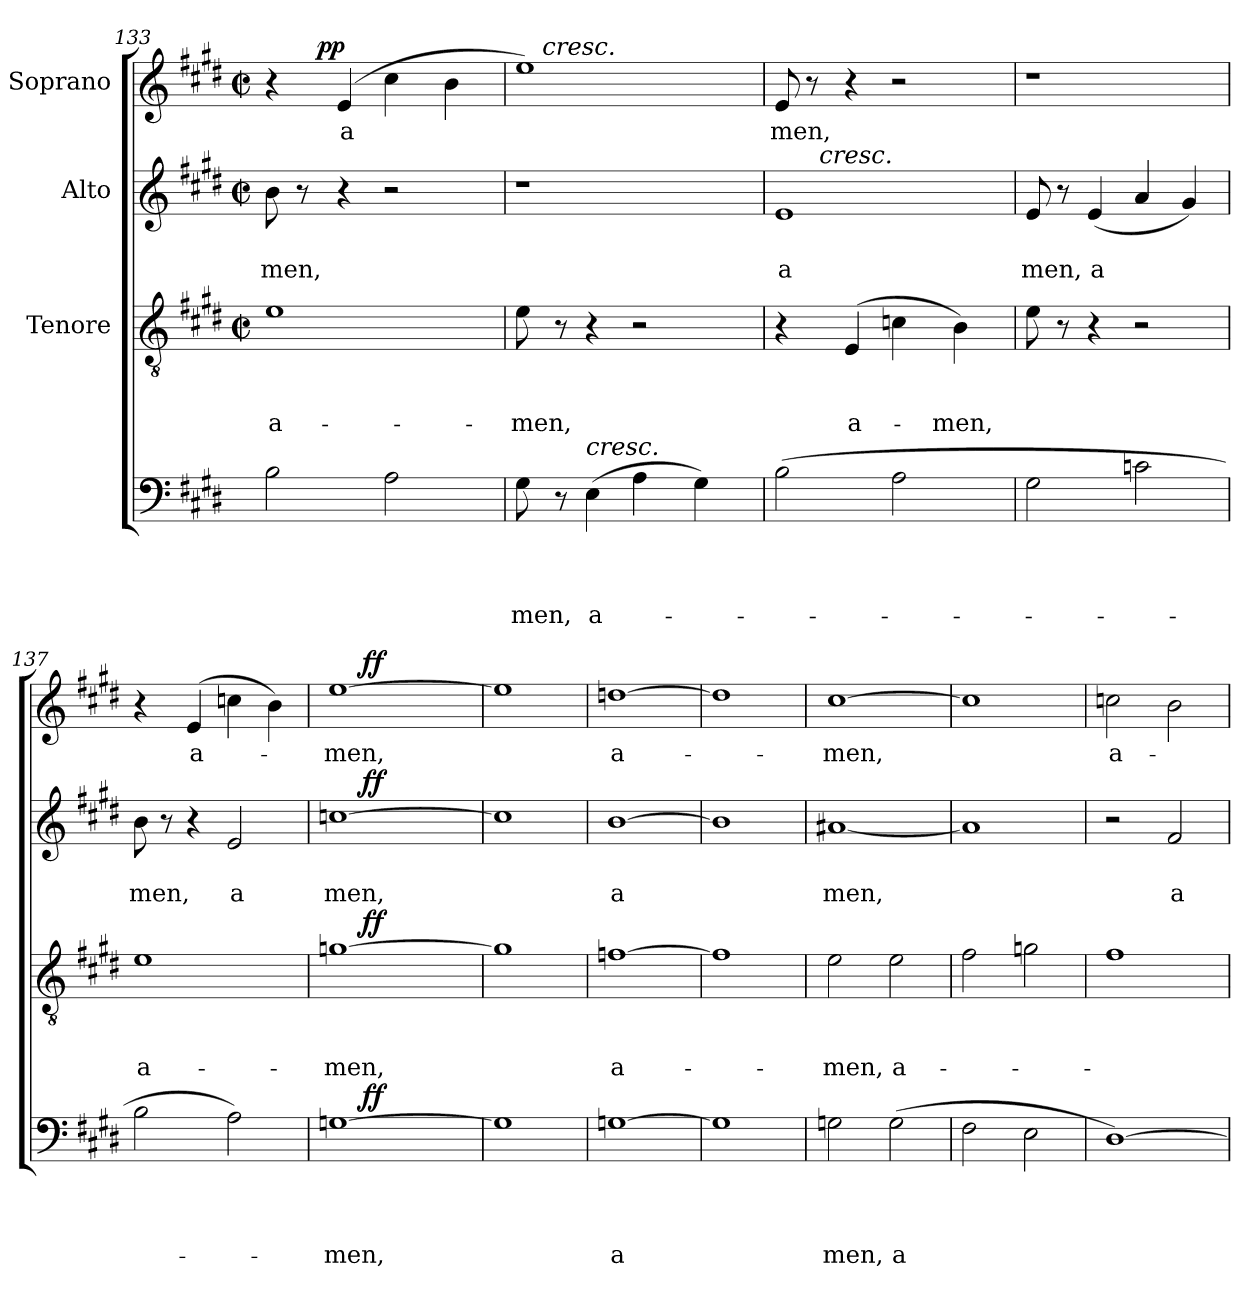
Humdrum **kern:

**kern	**text	**text	**text	**text	**dynam	**kern	**text	**text	**text	**dynam	**kern	**text	**text	**dynam	**kern	**text	**dynam
*part4	*part4	*part4	*part4	*part4	*part4	*part3	*part3	*part3	*part3	*part3	*part2	*part2	*part2	*part2	*part1	*part1	*part1
*staff4	*staff4	*staff4	*staff4	*staff4	*staff4	*staff3	*staff3	*staff3	*staff3	*staff3	*staff2	*staff2	*staff2	*staff2	*staff1	*staff1	*staff1
*	*	*	*	*	*	*I"Tenore	*	*	*	*	*I"Alto	*	*	*	*I"Soprano	*	*
*clefF4	*	*	*	*	*	*clefGv2	*	*	*	*	*clefG2	*	*	*	*clefG2	*	*
*k[f#c#g#d#]	*	*	*	*	*	*k[f#c#g#d#]	*	*	*	*	*k[f#c#g#d#]	*	*	*	*k[f#c#g#d#]	*	*
*E:	*	*	*	*	*	*E:	*	*	*	*	*E:	*	*	*	*E:	*	*
*	*	*	*	*	*	*M2/2	*	*	*	*	*M2/2	*	*	*	*M2/2	*	*
*	*	*	*	*	*	*met(c|)	*	*	*	*	*met(c|)	*	*	*	*met(c|)	*	*
=133	=133	=133	=133	=133	=133	=133	=133	=133	=133	=133	=133	=133	=133	=133	=133	=133	=133
!	!	!	!	!	!	!	!	!	!LO:LY:b	!	!	!	!LO:LY:b	!	!	!	!
*	*	*	*	*	*	*	*	*	*	*	*	*	*	*	*^	*	*
2B\	.	.	.	.	.	1e	.	.	a-	.	8b\	.	men,	.	4r	8.ryy	.	.
.	.	.	.	.	.	.	.	.	.	.	8r	.	.	.	.	.	.	.
!	!	!	!	!	!	!	!	!	!	!	!	!	!	!	!	!	!	!LO:DY:a
.	.	.	.	.	.	.	.	.	.	.	.	.	.	.	.	2ryy	.	pp
!	!	!	!	!	!	!	!	!	!	!	!	!	!	!	!	!	!LO:LY:b	!
.	.	.	.	.	.	.	.	.	.	.	4r	.	.	.	(4e/	.	a	.
2A\	.	.	.	.	.	.	.	.	.	.	2r	.	.	.	4cc#\	.	.	.
.	.	.	.	.	.	.	.	.	.	.	.	.	.	.	.	4ryy	.	.
.	.	.	.	.	.	.	.	.	.	.	.	.	.	.	4b\	.	.	.
.	.	.	.	.	.	.	.	.	.	.	.	.	.	.	.	16ryy	.	.
=134	=134	=134	=134	=134	=134	=134	=134	=134	=134	=134	=134	=134	=134	=134	=134	=134	=134	=134
!	!	!	!	!LO:LY:b	!	!	!	!	!LO:LY:b	!	!	!	!	!	!	!	!	!
8G#\	.	.	.	-men,	.	8e\	.	.	-men,	.	1r	.	.	.	1ee)	16.ryy	.	.
!	!	!	!	!	!	!	!	!	!	!	!	!	!	!	!	!LO:TX:a:i:t=cresc.	!	!
.	.	.	.	.	.	.	.	.	.	.	.	.	.	.	.	2ryy	.	.
8r	.	.	.	.	.	8r	.	.	.	.	.	.	.	.	.	.	.	.
!LO:TX:a:i:t=cresc.	!	!	!	!	!	!	!	!	!	!	!	!	!	!	!	!	!	!
!	!	!	!	!LO:LY:b	!	!	!	!	!	!	!	!	!	!	!	!	!	!
(>4E\	.	.	.	a-	.	4r	.	.	.	.	.	.	.	.	.	.	.	.
4A\	.	.	.	.	.	2r	.	.	.	.	.	.	.	.	.	.	.	.
.	.	.	.	.	.	.	.	.	.	.	.	.	.	.	.	4ryy	.	.
4G#\)	.	.	.	.	.	.	.	.	.	.	.	.	.	.	.	.	.	.
.	.	.	.	.	.	.	.	.	.	.	.	.	.	.	.	8ryy	.	.
.	.	.	.	.	.	.	.	.	.	.	.	.	.	.	.	32ryy	.	.
!!LO:LB:g=z
=135	=135	=135	=135	=135	=135	=135	=135	=135	=135	=135	=135	=135	=135	=135	=135	=135	=135	=135
!	!	!	!	!	!	!	!	!	!	!	!	!	!LO:LY:b	!	!	!	!LO:LY:b	!
*	*	*	*	*	*	*	*	*	*	*	*^	*	*	*	*v	*v	*	*
(>2B\	.	.	.	.	.	4r	.	.	.	.	1e	8ryy	.	a	.	8e/	men,	.
.	.	.	.	.	.	.	.	.	.	.	.	32ryy	.	.	.	8r	.	.
!	!	!	!	!	!	!	!	!	!	!	!	!LO:TX:a:i:t=cresc.	!	!	!	!	!	!
.	.	.	.	.	.	.	.	.	.	.	.	2ryy	.	.	.	.	.	.
!	!	!	!	!	!	!	!	!	!LO:LY:b	!	!	!	!	!	!	!	!	!
.	.	.	.	.	.	(>4E/	.	.	a-	.	.	.	.	.	.	4r	.	.
2A\	.	.	.	.	.	4cn\	.	.	.	.	.	.	.	.	.	2r	.	.
.	.	.	.	.	.	.	.	.	.	.	.	4ryy	.	.	.	.	.	.
!	!	!	!	!	!	!	!	!	!LO:LY:b	!	!	!	!	!	!	!	!	!
.	.	.	.	.	.	4B\)	.	.	-men,	.	.	.	.	.	.	.	.	.
.	.	.	.	.	.	.	.	.	.	.	.	16.ryy	.	.	.	.	.	.
=136	=136	=136	=136	=136	=136	=136	=136	=136	=136	=136	=136	=136	=136	=136	=136	=136	=136	=136
!	!	!	!	!	!	!	!	!	!	!	!	!	!	!LO:LY:b	!	!	!	!
*	*	*	*	*	*	*	*	*	*	*	*v	*v	*	*	*	*	*	*
2G#\	.	.	.	.	.	8e\	.	.	.	.	8e/	.	men,	.	1r	.	.
.	.	.	.	.	.	8r	.	.	.	.	8r	.	.	.	.	.	.
!	!	!	!	!	!	!	!	!	!	!	!	!	!LO:LY:b	!	!	!	!
.	.	.	.	.	.	4r	.	.	.	.	(<4e/	.	a	.	.	.	.
2cn\	.	.	.	.	.	2r	.	.	.	.	4a/	.	.	.	.	.	.
.	.	.	.	.	.	.	.	.	.	.	4g#/)	.	.	.	.	.	.
=137	=137	=137	=137	=137	=137	=137	=137	=137	=137	=137	=137	=137	=137	=137	=137	=137	=137
!	!	!	!	!	!	!	!	!	!LO:LY:b	!	!	!	!LO:LY:b	!	!	!	!
2B\	.	.	.	.	.	1e	.	.	a-	.	8b\	.	men,	.	4r	.	.
.	.	.	.	.	.	.	.	.	.	.	8r	.	.	.	.	.	.
!	!	!	!	!	!	!	!	!	!	!	!	!	!	!	!	!LO:LY:b	!
.	.	.	.	.	.	.	.	.	.	.	4r	.	.	.	(>4e/	a-	.
!	!	!	!	!	!	!	!	!	!	!	!	!	!LO:LY:b	!	!	!	!
2A\)	.	.	.	.	.	.	.	.	.	.	2e/	.	a	.	4ccn\	.	.
.	.	.	.	.	.	.	.	.	.	.	.	.	.	.	4b\)	.	.
=138	=138	=138	=138	=138	=138	=138	=138	=138	=138	=138	=138	=138	=138	=138	=138	=138	=138
!	!	!	!	!LO:LY:b	!	!	!	!	!LO:LY:b	!	!	!	!LO:LY:b	!	!	!LO:LY:b	!
*^	*	*	*	*	*	*^	*	*	*	*	*^	*	*	*	*^	*	*
[>1Gn	8.ryy	.	.	.	-men,	.	[>1gn	8.ryy	.	.	-men,	.	[>1ccn	8.ryy	.	men,	.	[>1ee	8.ryy	-men,	.
!	!	!	!	!	!	!LO:DY:a	!	!	!	!	!	!LO:DY:a	!	!	!	!	!LO:DY:a	!	!	!	!LO:DY:a
.	2ryy	.	.	.	.	ff	.	2ryy	.	.	.	ff	.	2ryy	.	.	ff	.	2ryy	.	ff
.	4ryy	.	.	.	.	.	.	4ryy	.	.	.	.	.	4ryy	.	.	.	.	4ryy	.	.
.	16ryy	.	.	.	.	.	.	16ryy	.	.	.	.	.	16ryy	.	.	.	.	16ryy	.	.
*v	*v	*	*	*	*	*	*	*	*	*	*	*	*v	*v	*	*	*	*v	*v	*	*
*	*	*	*	*	*	*v	*v	*	*	*	*	*	*	*	*	*	*	*
=139	=139	=139	=139	=139	=139	=139	=139	=139	=139	=139	=139	=139	=139	=139	=139	=139	=139
1G]	.	.	.	.	.	1g]	.	.	.	.	1cc]	.	.	.	1ee]	.	.
=140	=140	=140	=140	=140	=140	=140	=140	=140	=140	=140	=140	=140	=140	=140	=140	=140	=140
!	!	!	!	!LO:LY:b:rj	!	!	!	!	!LO:LY:b:rj	!	!	!	!LO:LY:b:rj	!	!	!LO:LY:b:rj	!
[>1Gn	.	.	.	a	.	[>1fn	.	.	a-	.	[>1b	.	a	.	[>1ddn	a-	.
=141	=141	=141	=141	=141	=141	=141	=141	=141	=141	=141	=141	=141	=141	=141	=141	=141	=141
1G]	.	.	.	.	.	1f]	.	.	.	.	1b]	.	.	.	1dd]	.	.
=142	=142	=142	=142	=142	=142	=142	=142	=142	=142	=142	=142	=142	=142	=142	=142	=142	=142
!	!	!	!	!LO:LY:b	!	!	!	!	!LO:LY:b	!	!	!	!LO:LY:b	!	!	!LO:LY:b	!
2Gn\	.	.	.	men,	.	2e\	.	.	-men,	.	[<1a#X	.	men,	.	[>1cc#	-men,	.
!	!	!	!	!LO:LY:b	!	!	!	!	!LO:LY:b	!	!	!	!	!	!	!	!
(>2G\	.	.	.	a	.	2e\	.	.	a-	.	.	.	.	.	.	.	.
=143	=143	=143	=143	=143	=143	=143	=143	=143	=143	=143	=143	=143	=143	=143	=143	=143	=143
2F#\	.	.	.	.	.	2f#\	.	.	.	.	1a#]	.	.	.	1cc#]	.	.
2E\	.	.	.	.	.	2gn\	.	.	.	.	.	.	.	.	.	.	.
=144	=144	=144	=144	=144	=144	=144	=144	=144	=144	=144	=144	=144	=144	=144	=144	=144	=144
!	!	!	!	!	!	!	!	!	!	!	!	!	!	!	!	!LO:LY:b	!
[>1D#)	.	.	.	.	.	1f#	.	.	.	.	2r	.	.	.	2ccn\	a-	.
!	!	!	!	!	!	!	!	!	!	!	!	!	!LO:LY:b	!	!	!	!
.	.	.	.	.	.	.	.	.	.	.	2f#/	.	a	.	2b\	.	.
=	=	=	=	=	=	=	=	=	=	=	=	=	=	=	=	=	=
*-	*-	*-	*-	*-	*-	*-	*-	*-	*-	*-	*-	*-	*-	*-	*-	*-	*-
